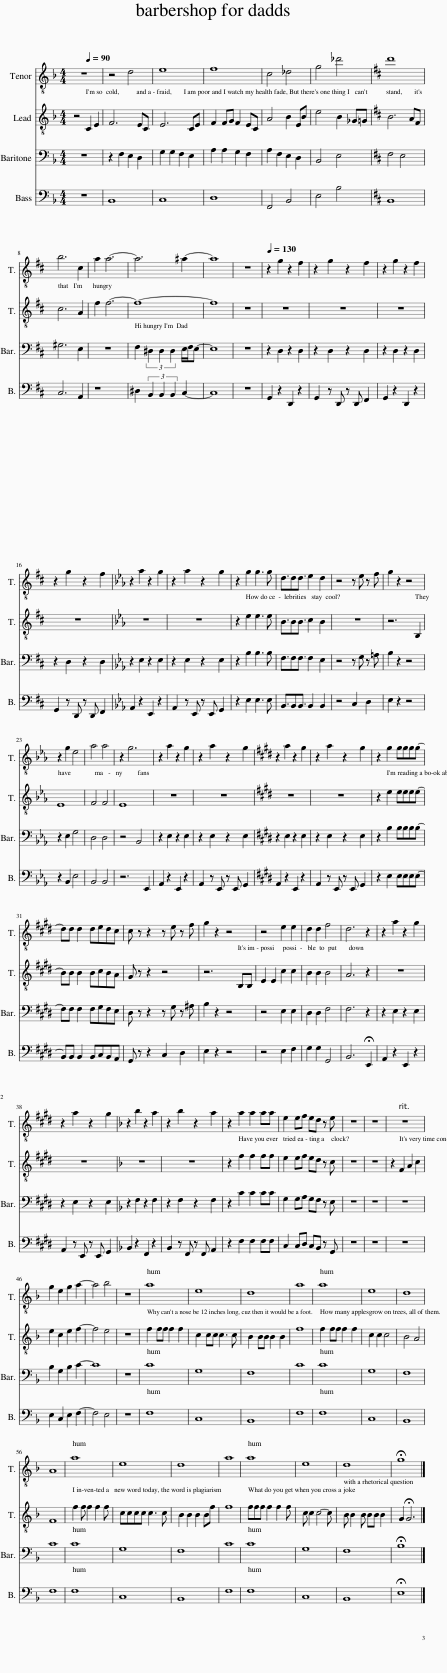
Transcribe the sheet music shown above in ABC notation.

X:1
%%score 1 2 3 4
L:1/8
M:4/4
I:linebreak $
K:F
V:1 treble-8
V:2 treble-8
V:3 bass
V:4 bass
V:1
 z8[Q:1/4=90] | z4 d4 | e8 | f8 | c4 _d4 | %5
 g4 _d'4 |[K:D] d'8 |$ b6 c2 | a2 a6- | a6 ^a2- | %10
 a8 | z8 |[Q:1/4=130] z2 g2 z2 f2 | z2 g2 z2 f2 | z2 g2 z2 f2 |$ %15
 z2 g2 z2 f2 |[K:Eb] z2 a2 z2 g2 | z2 a2 z2 g2 | z2 g2 g3 g | d3/2dd3/2 e2 d2 | %20
 z4 z e z f | g2 z2 z4 |$ z2 g2 e4 | a4 a4 | z2 g6 | %25
 z2 a2 z2 g2 | z2 a2 z2 g2 |[K:E] z2 a2 z2 g2 | z2 a2 z2 g2 | z2 g2 ggg(g |$ %30
 d)d d2 dedc | c z z2 z e z f | g2 z2 z4 | z4 e2 e2 | d2 d2 f4 | %35
 d6 z2 | z2 a2 z2 g2 |$ z2 a2 z2 g2 |[K:F] z2 b2 z2 a2 | z2 b2 z2 a2 | %40
 z2 a2 a2 aa | e2 ef ed z e | z8 | z8 | z8 |$ %45
 g2 e2 g2 a2- | a4 b4 | z8 | a8 | e8 | %50
 d8 | a8 | a8 | e8 | d8 |$ %55
 A8 | a8 | e8 | d8 | a8 | %60
 a8 | e8 | d8 | !fermata!g8 |] %64
V:2
 z4 C2 E2 | F6 EC | E6 CE | F2 FG F2 EC | A4 B2 EB | %5
 e4 B2 _G=G |[K:D] B6 AF |$ c6 A2 | f2 f6- | f8- | %10
 f8 | z8 | z8 | z8 | z8 |$ %15
 z8 |[K:Eb] z8 | z8 | z2 e2 e3 e | B3/2BB3/2 c2 B2 | %20
 z8 | z6 B,2 |$ E8 | F4 F4 | E8 | %25
 z8 | z8 |[K:E] z8 | z8 | z2 e2 eee(e |$ %30
 B)B B2 BcBA | G z z2 z4 | z6 B,B, | E2 E2 c2 c2 | B2 B2 B4 | %35
 A6 z2 | z8 |$ z8 |[K:F] z8 | z8 | %40
 z2 f2 f2 ff | e2 ef ed z c | z8 | z8 | z2 F2 A2 c2 |$ %45
 e2 c2 e2 f2- | f4 e4 | z8 | f2 ff f2 f2 | c2 cc c3 c | %50
 B2 BB B2 B2 | f8 | f2 ff f2 f2 | c2 c2 c4 | B4 A4 |$ %55
 F8 | f2 f f2 f2 f | cccc c3 c | B2 B2 B2 Bf | f8 | %60
 fff f2 f2 f | c c2 c4- c | B B2 B BB B2 | G2 !fermata!G6 |] %64
V:3
 z8 | z2 F,2 E,2 D,2 | G,2 G,2 F,2 E,2 | A,2 A,2 G,2 F,2 | A,2 F,2 E,2 D,2 | %5
 B,,4 E,4 |[K:D] F,4 E,4 |$ ^G,6 E,2 | z8 | F,2 (3^D,2 D,2 D,2 E,/F,/E,- | %10
 E,8 | z8 | z2 D,2 z2 D,2 | z2 D,2 z2 D,2 | z2 D,2 z2 D,2 |$ %15
 z2 D,2 z2 D,2 |[K:Eb] z2 E,2 z2 E,2 | z2 E,2 z2 E,2 | z2 B,2 B,3 B, | F,3/2F,F,3/2 F,2 E,2 | %20
 z4 z G, z =A, | B,2 z2 z4 |$ z2 E,2 G,4 | D,4 D,4 | z4 B,,4 | %25
 z2 E,2 z2 E,2 | z2 E,2 z2 E,2 |[K:E] z2 E,2 z2 E,2 | z2 E,2 z2 E,2 | z2 B,2 B,B,B,(B, |$ %30
 F,)F, F,2 F,G,F,E, | D, z z2 z G, z ^A, | B,2 z2 z4 | z4 E,2 E,2 | D,2 D,2 F,4 | %35
 F,6 z2 | z2 E,2 z2 E,2 |$ z2 E,2 z2 E,2 |[K:F] z2 F,2 z2 F,2 | z2 F,2 z2 F,2 | %40
 z2 C2 C2 CC | G,2 G,A, G,F, z E, | z8 | z8 | z8 |$ %45
 B,2 G,2 B,2 C2- | C8 | z8 | C8 | G,8 | %50
 F,8 | C8 | C8 | G,8 | F,8 |$ %55
 C8 | C8 | G,8 | F,8 | C8 | %60
 C8 | G,8 | F,8 | !fermata!B,8 |] %64
V:4
 z8 | B,,8 | C,8 | D,8 | F,,4 B,,4 | %5
 E,4 B,4 |[K:D] B,,8 |$ C,6 A,,2 | z8 | ^D,2 (3B,,2 B,,2 B,,2 C,2- | %10
 C,8 | z8 | G,,2 z2 D,,2 z2 | G,,2 z D,, z D,, F,,2 | G,,2 z2 D,,2 z2 |$ %15
 G,,2 z D,, z D,, F,,2 |[K:Eb] A,,2 z2 E,,2 z2 | A,,2 z E,, z E,, G,,2 | z2 E,2 E,3 E, | B,,3/2B,,B,,3/2 B,,2 B,,2 | %20
 z4 C,2 D,2 | E,2 z2 z4 |$ z2 B,,2 E,4 | B,,4 B,,4 | z6 E,,2 | %25
 A,,2 z2 E,,2 z2 | A,,2 z E,, z E,, G,,2 |[K:E] A,,2 z2 E,,2 z2 | A,,2 z E,, z E,, G,,2 | z2 E,2 E,E,E,(E, |$ %30
 B,,)B,, B,,2 B,,C,B,,A,, | G,, z z2 C,2 D,2 | E,2 z2 z4 | z4 E,2 F,2 | G,2 G,2 G,,4 | %35
 B,,6 !fermata!E,,2 | A,,2 z2 E,,2 z2 |$ A,,2 z E,, z E,, G,,2 |[K:F] B,,2 z2 F,,2 z2 | B,,2 z F,, z F,, A,,2 | %40
 z2 F,2 F,2 F,F, | C,2 C,D, C,B,, z G,, | z8 | z8 | z8 |$ %45
 E,2 C,2 E,2 F,2- | F,4 E,4 | z8 | F,8 | C,8 | %50
 B,,8 | F,8 | F,8 | C,8 | B,,8 |$ %55
 F,8 | F,8 | C,8 | B,,8 | F,8 | %60
 F,8 | C,8 | B,,8 | !fermata!E,8 |] %64
